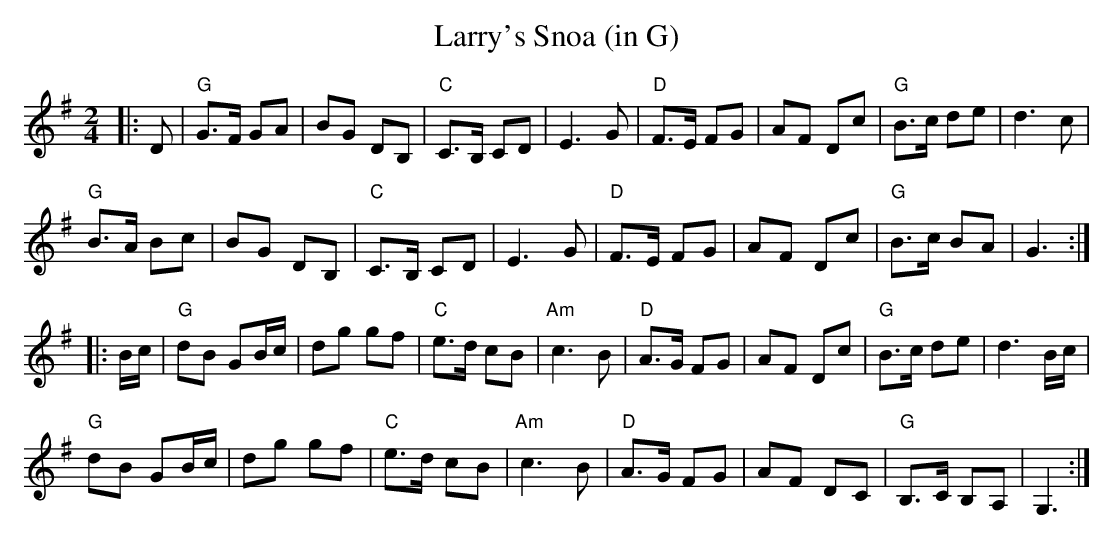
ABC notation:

X:1
T:Larry's Snoa (in G)
M:2/4
L:1/8
K:G
|: D |\
"G"G>F GA | BG DB, | "C"C>B, CD | E3G |\
"D"F>E FG | AF Dc | "G"B>c de | d3c |
"G"B>A Bc | BG DB, | "C"C>B, CD | E3G |\
"D"F>E FG | AF Dc | "G"B>c BA | G3 :|
|: B/c/ |\
"G"dB GB/c/ | dg gf | "C"e>d cB | "Am"c3B |\
"D"A>G FG | AF Dc | "G"B>c de | d3 B/c/ |
"G"dB GB/c/ | dg gf | "C"e>d cB | "Am"c3B |\
"D"A>G FG | AF DC | "G"B,>C B,A, | G,3 :|
